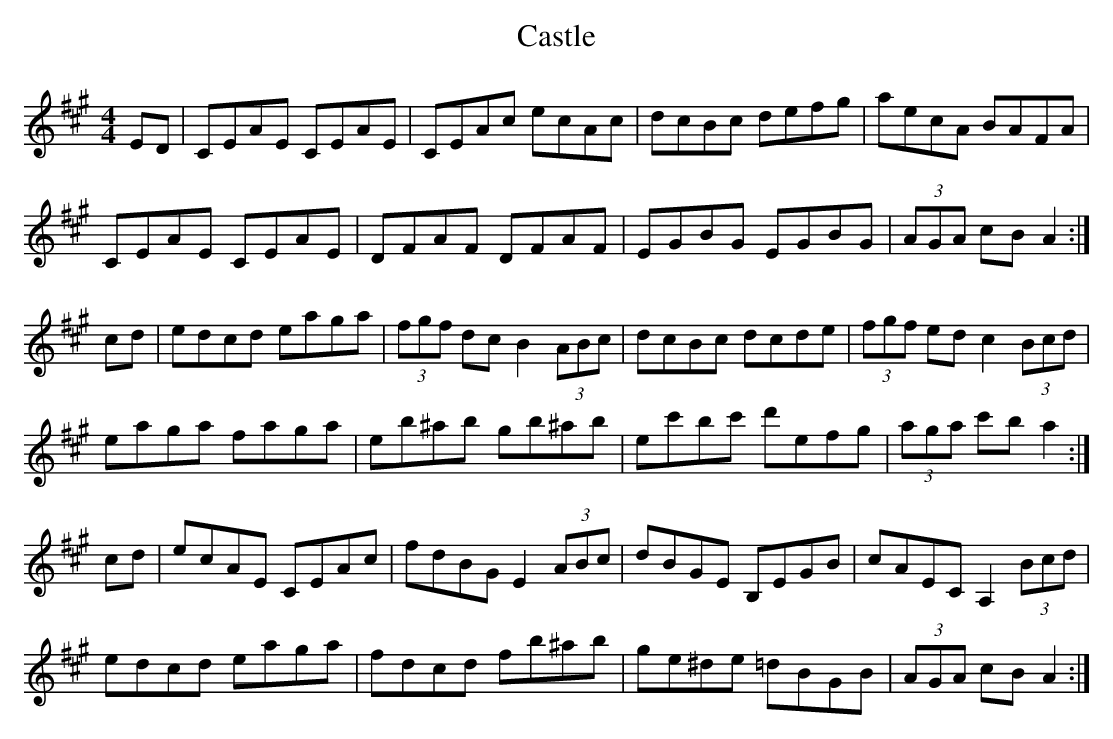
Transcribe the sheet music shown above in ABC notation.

X:1
T: Castle
M: 4/4
L: 1/8
K: A
ED|CEAE CEAE|CEAc ecAc|dcBc defg|aecA BAFA |
CEAE CEAE|DFAF DFAF|EGBG EGBG|(3AGA cB A2 :|
cd|edcd eaga|(3fgf dc B2 (3ABc|dcBc dcde|\
(3fgf ed c2 (3Bcd |
eaga faga|eb^ab gb^ab|ec'bc' d'efg|(3aga c'b a2 :|
cd|ecAE CEAc|fdBG E2 (3ABc|dBGE B,EGB|cAEC A,2 (3Bcd |
edcd eaga|fdcd fb^ab|ge^de =dBGB|(3AGA cB A2 :|
